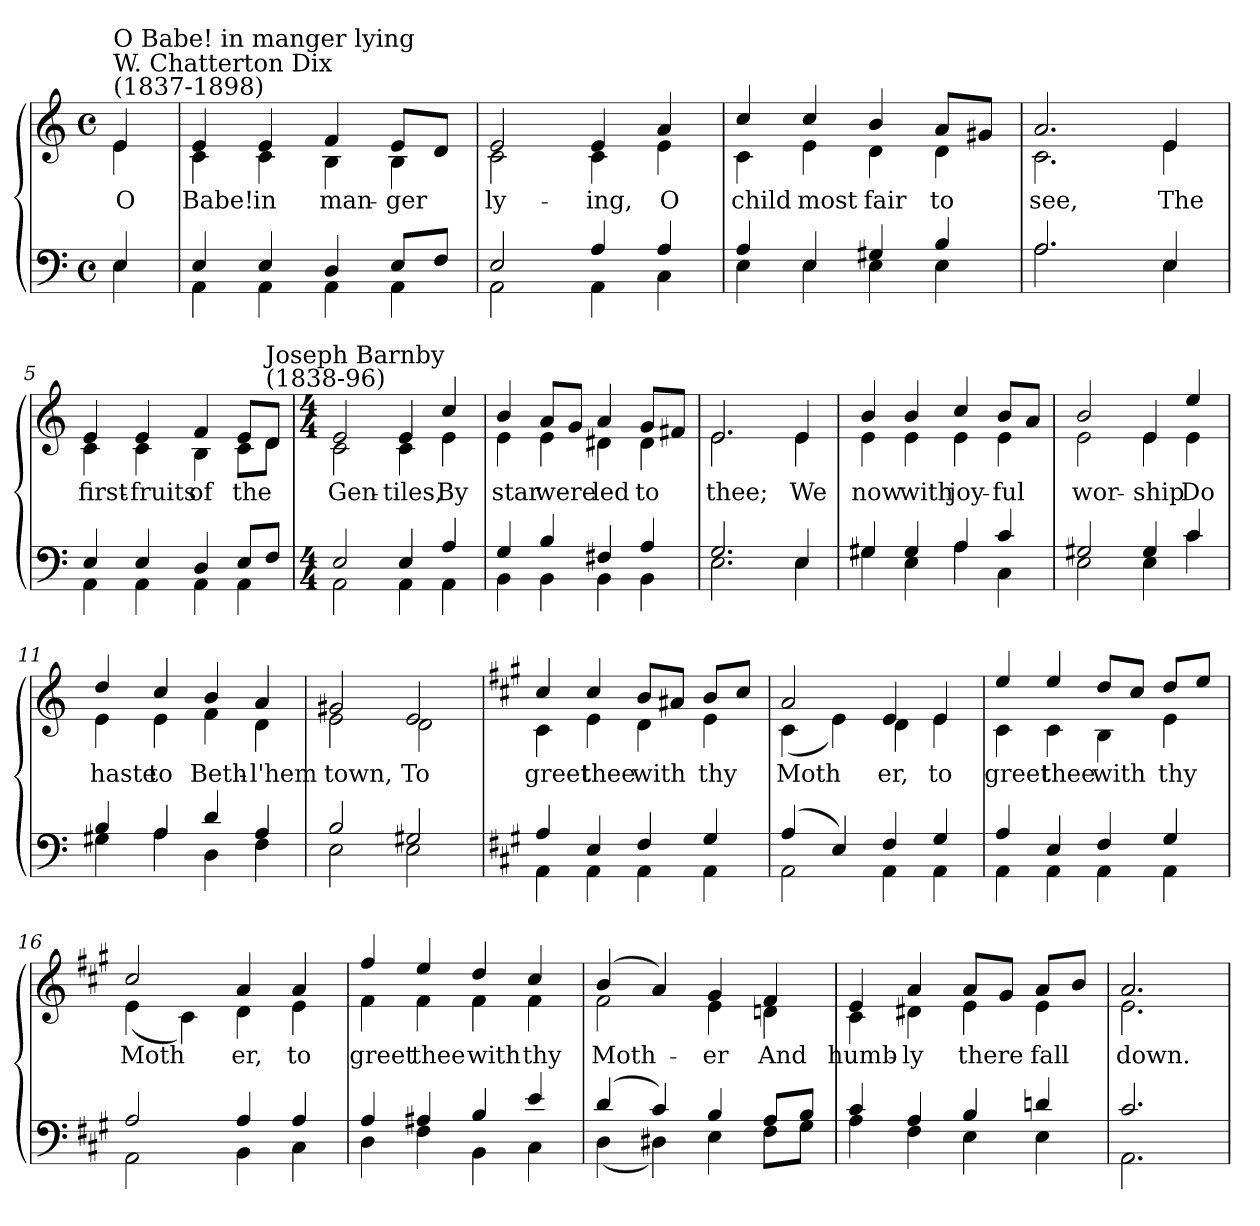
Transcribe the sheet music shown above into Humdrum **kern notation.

**kern	**kern	**text
*part2	*part1	*part1
*staff2	*staff1	*staff1
*clefF4	*clefG2	*
*k[]	*k[]	*
*C:	*C:	*
*M4/4	*M4/4	*
*met(c)	*met(c)	*
=	=	=
*^	*^	*
!	!	!LO:TX:a:t=W. Chatterton Dix\n(1837-1898)	!	!
!	!	!LO:TX:a:t=O Babe! in manger lying	!	!
!	!	!	!	!LO:LY:b
4E/	4E\	4e/	4e\	O
=1	=1	=1	=1	=1
!	!	!	!	!LO:LY:b
4E/	4AA\	4e/	4c\	Babe!
!	!	!	!	!LO:LY:b
4E/	4AA\	4e/	4c\	in
!	!	!	!	!LO:LY:b
4D/	4AA\	4f/	4B\	man-
!	!	!	!	!LO:LY:b
8E/L	4AA\	8e/L	4B\	-ger
8F/J	.	8d/J	.	.
=2	=2	=2	=2	=2
!	!	!	!	!LO:LY:b
2E/	2AA\	2e/	2c\	ly-
!	!	!	!	!LO:LY:b
4A/	4AA\	4e/	4c\	-ing,
!	!	!	!	!LO:LY:b
4A/	4C\	4a/	4e\	O
=3	=3	=3	=3	=3
!	!	!	!	!LO:LY:b
4A/	4E\	4cc/	4c\	child
!	!	!	!	!LO:LY:b
4E/	4E\	4cc/	4e\	most
!	!	!	!	!LO:LY:b
4G#X/	4E\	4b/	4d\	fair
!	!	!	!	!LO:LY:b
4B/	4E\	8a/L	4d\	to
.	.	8g#X/J	.	.
=4	=4	=4	=4	=4
!	!	!	!	!LO:LY:b
2.A/	2.A\	2.a/	2.c\	see,
!	!	!	!	!LO:LY:b
4E/	4E\	4e/	4e\	The
=5	=5	=5	=5	=5
!	!	!	!	!LO:LY:b
4E/	4AA\	4e/	4c\	first-
!	!	!	!	!LO:LY:b
4E/	4AA\	4e/	4c\	-fruits
!	!	!	!	!LO:LY:b
4D/	4AA\	4f/	4B\	of
!	!	!	!	!LO:LY:b
8E/L	4AA\	8e/L	8c\L	the
!	!	!LO:TX:a:t=Joseph Barnby\n(1838-96)	!	!
8F/J	.	8d/J	8d\J	.
!!LO:LB:g=z	!!
=6	=6	=6	=6	=6
*M4/4	*	*M4/4	*	*
!	!	!	!	!LO:LY:b
2E/	2AA\	2e/	2c\	Gen-
!	!	!	!	!LO:LY:b
4E/	4AA\	4e/	4c\	-tiles,
!	!	!	!	!LO:LY:b
4A/	4AA\	4cc/	4e\	By
=7	=7	=7	=7	=7
!	!	!	!	!LO:LY:b
4G/	4BB\	4b/	4e\	star
!	!	!	!	!LO:LY:b
4B/	4BB\	8a/L	4e\	were
.	.	8g/J	.	.
!	!	!	!	!LO:LY:b
4F#X/	4BB\	4a/	4d#X\	led
!	!	!	!	!LO:LY:b
4A/	4BB\	8g/L	4d#\	to
.	.	8f#X/J	.	.
=8	=8	=8	=8	=8
!	!	!	!	!LO:LY:b
2.G/	2.E\	2.e/	2.e\	thee;
!	!	!	!	!LO:LY:b
4E/	4E\	4e/	4e\	We
=9	=9	=9	=9	=9
!	!	!	!	!LO:LY:b
4G#X/	4G#X\	4b/	4e\	now
!	!	!	!	!LO:LY:b
4G#/	4E\	4b/	4e\	with
!	!	!	!	!LO:LY:b
4A/	4A\	4cc/	4e\	joy-
!	!	!	!	!LO:LY:b
4c/	4C\	8b/L	4e\	-ful
.	.	8a/J	.	.
=10	=10	=10	=10	=10
!	!	!	!	!LO:LY:b
2G#X/	2E\	2b/	2e\	wor-
!	!	!	!	!LO:LY:b
4G#/	4E\	4e/	4e\	-ship
!	!	!	!	!LO:LY:b
4c/	4c\	4ee/	4e\	Do
!!LO:LB:g=z	!!
=11	=11	=11	=11	=11
!	!	!	!	!LO:LY:b
4B/	4G#X\	4dd/	4e\	haste
!	!	!	!	!LO:LY:b
4A/	4A\	4cc/	4e\	to
!	!	!	!	!LO:LY:b
4d/	4D\	4b/	4f\	Beth-
!	!	!	!	!LO:LY:b
4A/	4F\	4a/	4d\	-l'hem
=12	=12	=12	=12	=12
!	!	!	!	!LO:LY:b
2B/	2E\	2g#X/	2e\	town,
!	!	!	!	!LO:LY:b
2G#X/	2E\	2e/	2d\	To
=13	=13	=13	=13	=13
*k[f#c#g#]	*	*k[f#c#g#]	*	*
*A:	*	*A:	*	*
!	!	!	!	!LO:LY:b
4A/	4AA\	4cc#/	4c#\	greet
!	!	!	!	!LO:LY:b
4E/	4AA\	4cc#/	4e\	thee
!	!	!	!	!LO:LY:b
4F#/	4AA\	8b/L	4d\	with
.	.	8a#X/J	.	.
!	!	!	!	!LO:LY:b
4G#/	4AA\	8b/L	4e\	thy
.	.	8cc#/J	.	.
=14	=14	=14	=14	=14
!	!	!	!	!LO:LY:b
(>4A/	2AA\	2a/	(<4c#\	Moth­
4E/)	.	.	4e\)	.
!	!	!	!	!LO:LY:b
4F#/	4AA\	4e/	4d\	er,
!	!	!	!	!LO:LY:b
4G#/	4AA\	4e/	4e\	to
=15	=15	=15	=15	=15
!	!	!	!	!LO:LY:b
4A/	4AA\	4ee/	4c#\	greet
!	!	!	!	!LO:LY:b
4E/	4AA\	4ee/	4c#\	thee
!	!	!	!	!LO:LY:b
4F#/	4AA\	8dd/L	4B\	with
.	.	8cc#/J	.	.
!	!	!	!	!LO:LY:b
4G#/	4AA\	8dd/L	4e\	thy
.	.	8ee/J	.	.
!!LO:LB:g=z	!!
=16	=16	=16	=16	=16
!	!	!	!	!LO:LY:b
2A/	2AA\	2cc#/	(<4e\	Moth­
.	.	.	4c#\)	.
!	!	!	!	!LO:LY:b
4A/	4BB\	4a/	4d\	er,
!	!	!	!	!LO:LY:b
4A/	4C#\	4a/	4e\	to
=17	=17	=17	=17	=17
!	!	!	!	!LO:LY:b
4A/	4D\	4ff#/	4f#\	greet
!	!	!	!	!LO:LY:b
4A#X/	4F#\	4ee/	4f#\	thee
!	!	!	!	!LO:LY:b
4B/	4BB\	4dd/	4f#\	with
!	!	!	!	!LO:LY:b
4e/	4C#\	4cc#/	4f#\	thy
=18	=18	=18	=18	=18
!	!	!	!	!LO:LY:b
(>4d/	(<4D\	(>4b/	2f#\	Moth-
4c#/)	4D#X\)	4a/)	.	.
!	!	!	!	!LO:LY:b
4B/	4E\	4g#/	4e\	-er
!	!	!	!	!LO:LY:b
8A/L	8F#\L	4f#/	4dn\	And
8B/J	8G#\J	.	.	.
=19	=19	=19	=19	=19
!	!	!	!	!LO:LY:b
4c#/	4A\	4e/	4c#\	humb-
!	!	!	!	!LO:LY:b
4A/	4F#\	4a/	4d#X\	-ly
!	!	!	!	!LO:LY:b
4B/	4E\	8a/L	4e\	there
.	.	8g#/J	.	.
!	!	!	!	!LO:LY:b
4dni/	4E\	8a/L	4e\	fall
.	.	8b/J	.	.
=20	=20	=20	=20	=20
!	!	!	!	!LO:LY:b
2.c#/	2.AA\	2.a/	2.e\	down.
*v	*v	*	*	*
*	*v	*v	*
=	=	=
*-	*-	*-
